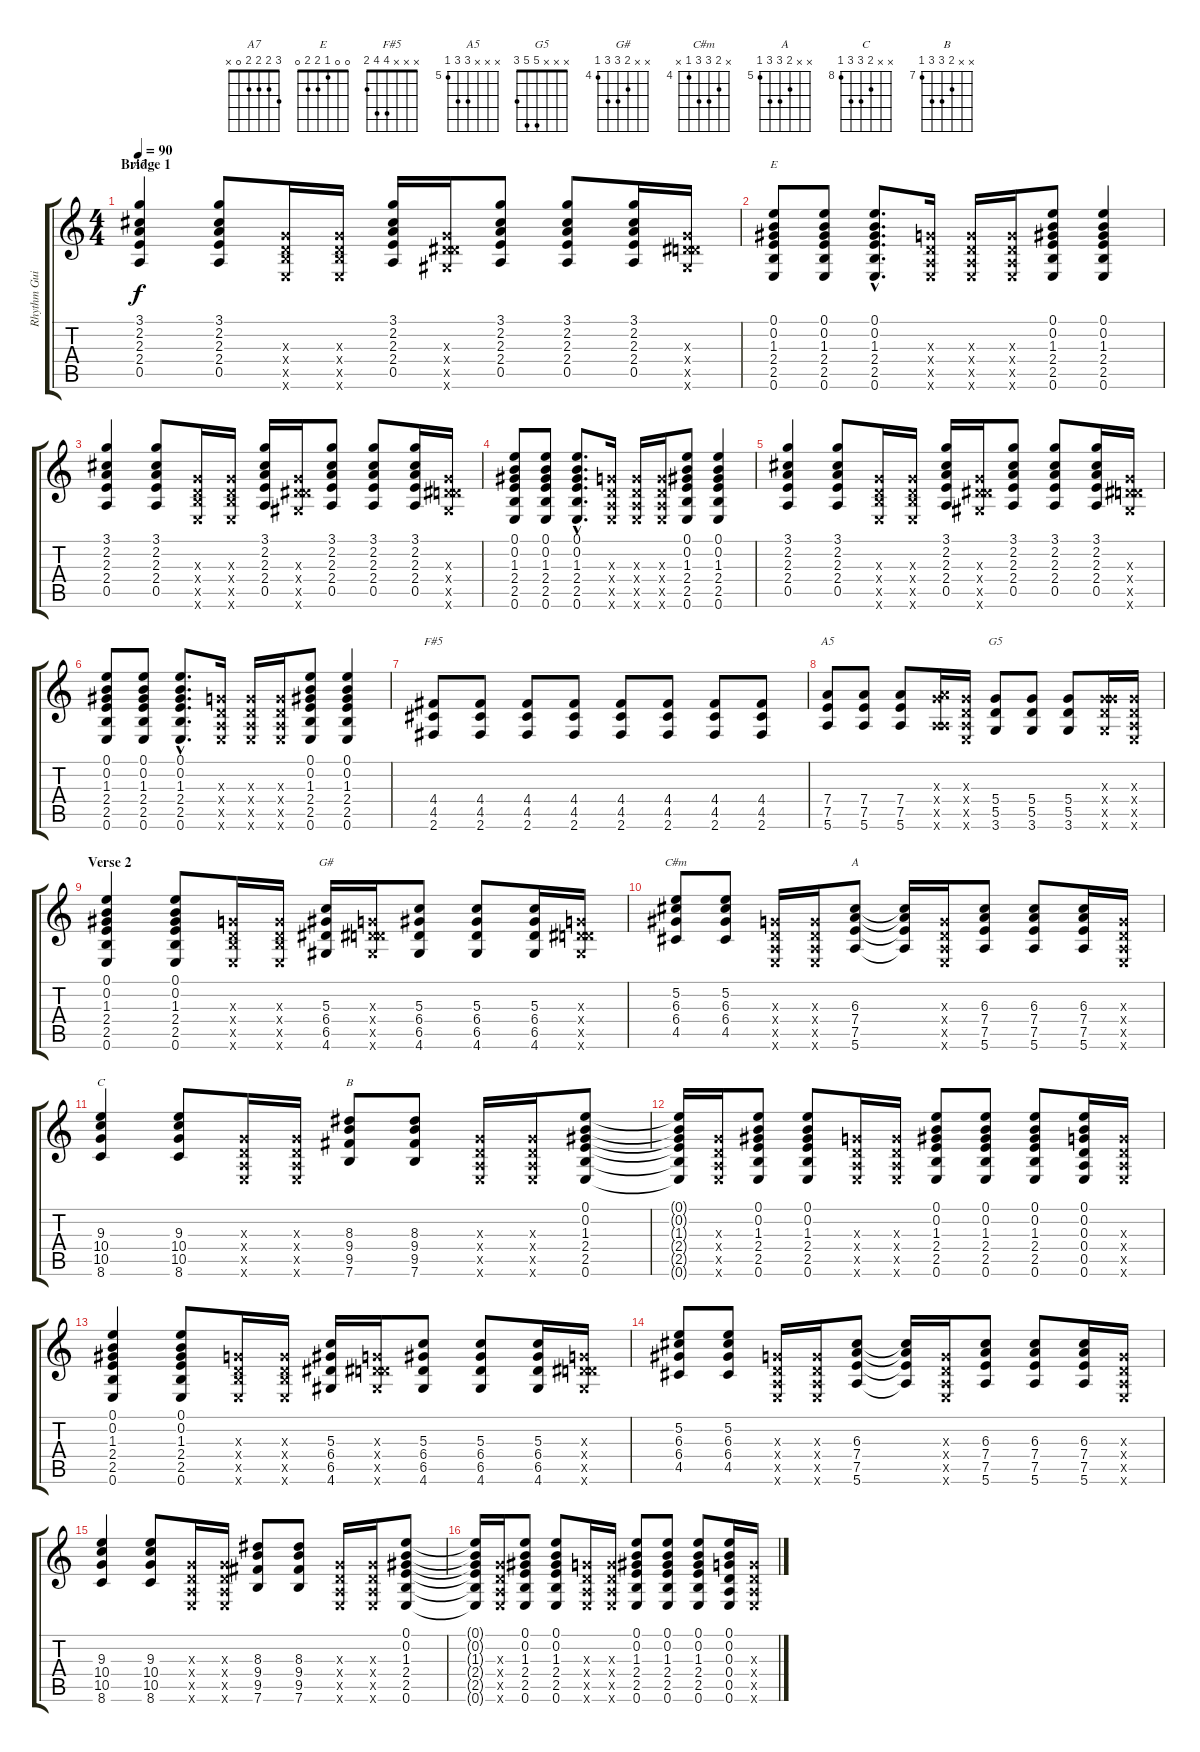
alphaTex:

\track ("Rhythm Guitar" "Rhythm Gui") {instrument acousticguitarsteel}
\staff {score tabs}
\tuning (E4 B3 G3 D3 A2 E2) {hide}
\chord ("A7" 3 2 2 2 0 x)
\chord ("E" 0 0 1 2 2 0)
\chord ("F#5" x x x 4 4 2)
\chord ("A5" x x x 7 7 5) {firstfret 5}
\chord ("G5" x x x 5 5 3)
\chord ("G#" x x 5 6 6 4) {firstfret 4}
\chord ("C#m" x 5 6 6 4 x) {firstfret 4}
\chord ("A" x x 6 7 7 5) {firstfret 5}
\chord ("C" x x 9 10 10 8) {firstfret 8}
\chord ("B" x x 8 9 9 7) {firstfret 7}
\ts (4 4)
\section ("" "Bridge 1")
\tempo 90
\clef g2
\ks c
(3.1 2.2 2.3 2.4 0.5).4{ch "A7" dy f} (3.1 2.2 2.3 2.4 0.5).8 (0.3{x} 0.4{x} 2.5{x} 0.6{x}).16 (0.3{x} 0.4{x} 2.5{x} 0.6{x}).16 (3.1 2.2 2.3 2.4 0.5).16 (0.3{x} 0.4{x} 6.5{x} 4.6{x}).16 (3.1 2.2 2.3 2.4 0.5).8 (3.1 2.2 2.3 2.4 0.5).8 (3.1 2.2 2.3 2.4 0.5).16 (0.3{x} 0.4{x} 6.5{x} 4.6{x}).16 |
(0.1 0.2 1.3 2.4 2.5 0.6).8{ch "E"} (0.1 0.2 1.3 2.4 2.5 0.6).8 (0.1{hac} 0.2{hac} 1.3{hac} 2.4{hac} 2.5{hac} 0.6{hac}).8{d} (0.3{x} 0.4{x} 0.5{x} 0.6{x}).16 (0.3{x} 0.4{x} 0.5{x} 0.6{x}).16 (0.3{x} 0.4{x} 0.5{x} 0.6{x}).16 (0.1 0.2 1.3 2.4 2.5 0.6).8 (0.1 0.2 1.3 2.4 2.5 0.6).4 |
(3.1 2.2 2.3 2.4 0.5).4 (3.1 2.2 2.3 2.4 0.5).8 (0.3{x} 0.4{x} 2.5{x} 0.6{x}).16 (0.3{x} 0.4{x} 2.5{x} 0.6{x}).16 (3.1 2.2 2.3 2.4 0.5).16 (0.3{x} 0.4{x} 6.5{x} 4.6{x}).16 (3.1 2.2 2.3 2.4 0.5).8 (3.1 2.2 2.3 2.4 0.5).8 (3.1 2.2 2.3 2.4 0.5).16 (0.3{x} 0.4{x} 6.5{x} 4.6{x}).16 |
(0.1 0.2 1.3 2.4 2.5 0.6).8 (0.1 0.2 1.3 2.4 2.5 0.6).8 (0.1{hac} 0.2{hac} 1.3{hac} 2.4{hac} 2.5{hac} 0.6{hac}).8{d} (0.3{x} 0.4{x} 0.5{x} 0.6{x}).16 (0.3{x} 0.4{x} 0.5{x} 0.6{x}).16 (0.3{x} 0.4{x} 0.5{x} 0.6{x}).16 (0.1 0.2 1.3 2.4 2.5 0.6).8 (0.1 0.2 1.3 2.4 2.5 0.6).4 |
(3.1 2.2 2.3 2.4 0.5).4 (3.1 2.2 2.3 2.4 0.5).8 (0.3{x} 0.4{x} 2.5{x} 0.6{x}).16 (0.3{x} 0.4{x} 2.5{x} 0.6{x}).16 (3.1 2.2 2.3 2.4 0.5).16 (0.3{x} 0.4{x} 6.5{x} 4.6{x}).16 (3.1 2.2 2.3 2.4 0.5).8 (3.1 2.2 2.3 2.4 0.5).8 (3.1 2.2 2.3 2.4 0.5).16 (0.3{x} 0.4{x} 6.5{x} 4.6{x}).16 |
(0.1 0.2 1.3 2.4 2.5 0.6).8 (0.1 0.2 1.3 2.4 2.5 0.6).8 (0.1{hac} 0.2{hac} 1.3{hac} 2.4{hac} 2.5{hac} 0.6{hac}).8{d} (0.3{x} 0.4{x} 0.5{x} 0.6{x}).16 (0.3{x} 0.4{x} 0.5{x} 0.6{x}).16 (0.3{x} 0.4{x} 0.5{x} 0.6{x}).16 (0.1 0.2 1.3 2.4 2.5 0.6).8 (0.1 0.2 1.3 2.4 2.5 0.6).4 |
(4.4 4.5 2.6).8{ch "F#5"} (4.4 4.5 2.6).8 (4.4 4.5 2.6).8 (4.4 4.5 2.6).8 (4.4 4.5 2.6).8 (4.4 4.5 2.6).8 (4.4 4.5 2.6).8 (4.4 4.5 2.6).8 |
(7.4 7.5 5.6).8{ch "A5"} (7.4 7.5 5.6).8 (7.4 7.5 5.6).8 (0.3{x} 7.4{x} 0.5{x} 5.6{x}).16 (0.3{x} 0.4{x} 0.5{x} 0.6{x}).16 (5.4 5.5 3.6).8{ch "G5"} (5.4 5.5 3.6).8 (5.4 5.5 3.6).8 (0.3{x} 5.4{x} 5.5{x} 3.6{x}).16 (0.3{x} 0.4{x} 0.5{x} 0.6{x}).16 |
\section ("" "Verse 2")
(0.1 0.2 1.3 2.4 2.5 0.6).4 (0.1 0.2 1.3 2.4 2.5 0.6).8 (0.3{x} 0.4{x} 2.5{x} 0.6{x}).16 (0.3{x} 0.4{x} 2.5{x} 0.6{x}).16 (5.3 6.4 6.5 4.6).16{ch "G#"} (0.3{x} 0.4{x} 6.5{x} 4.6{x}).16 (5.3 6.4 6.5 4.6).8 (5.3 6.4 6.5 4.6).8 (5.3 6.4 6.5 4.6).16 (0.3{x} 0.4{x} 6.5{x} 4.6{x}).16 |
(5.2 6.3 6.4 4.5).8{ch "C#m"} (5.2 6.3 6.4 4.5).8 (0.3{x} 0.4{x} 0.5{x} 0.6{x}).16 (0.3{x} 0.4{x} 0.5{x} 0.6{x}).16 (6.3 7.4 7.5 5.6).8{ch "A"} (6.3{t} 7.4{t} 7.5{t} 5.6{t}).16 (0.3{x} 0.4{x} 0.5{x} 0.6{x}).16 (6.3 7.4 7.5 5.6).8 (6.3 7.4 7.5 5.6).8 (6.3 7.4 7.5 5.6).16 (0.3{x} 0.4{x} 0.5{x} 0.6{x}).16 |
(9.3 10.4 10.5 8.6).4{ch "C"} (9.3 10.4 10.5 8.6).8 (0.3{x} 0.4{x} 0.5{x} 0.6{x}).16 (0.3{x} 0.4{x} 0.5{x} 0.6{x}).16 (8.3 9.4 9.5 7.6).8{ch "B"} (8.3 9.4 9.5 7.6).8 (0.3{x} 0.4{x} 0.5{x} 0.6{x}).16 (0.3{x} 0.4{x} 0.5{x} 0.6{x}).16 (0.1 0.2 1.3 2.4 2.5 0.6).8 |
(0.1{t} 0.2{t} 1.3{t} 2.4{t} 2.5{t} 0.6{t}).16 (0.3{x} 0.4{x} 0.5{x} 0.6{x}).16 (0.1 0.2 1.3 2.4 2.5 0.6).8 (0.1 0.2 1.3 2.4 2.5 0.6).8 (0.3{x} 0.4{x} 0.5{x} 0.6{x}).16 (0.3{x} 0.4{x} 0.5{x} 0.6{x}).16 (0.1 0.2 1.3 2.4 2.5 0.6).8 (0.1 0.2 1.3 2.4 2.5 0.6).8 (0.1 0.2 1.3 2.4 2.5 0.6).8 (0.1 0.2 0.3 0.4 0.5 0.6).16 (0.3{x} 0.4{x} 0.5{x} 0.6{x}).16 |
(0.1 0.2 1.3 2.4 2.5 0.6).4 (0.1 0.2 1.3 2.4 2.5 0.6).8 (0.3{x} 0.4{x} 2.5{x} 0.6{x}).16 (0.3{x} 0.4{x} 2.5{x} 0.6{x}).16 (5.3 6.4 6.5 4.6).16 (0.3{x} 0.4{x} 6.5{x} 4.6{x}).16 (5.3 6.4 6.5 4.6).8 (5.3 6.4 6.5 4.6).8 (5.3 6.4 6.5 4.6).16 (0.3{x} 0.4{x} 6.5{x} 4.6{x}).16 |
(5.2 6.3 6.4 4.5).8 (5.2 6.3 6.4 4.5).8 (0.3{x} 0.4{x} 0.5{x} 0.6{x}).16 (0.3{x} 0.4{x} 0.5{x} 0.6{x}).16 (6.3 7.4 7.5 5.6).8 (6.3{t} 7.4{t} 7.5{t} 5.6{t}).16 (0.3{x} 0.4{x} 0.5{x} 0.6{x}).16 (6.3 7.4 7.5 5.6).8 (6.3 7.4 7.5 5.6).8 (6.3 7.4 7.5 5.6).16 (0.3{x} 0.4{x} 0.5{x} 0.6{x}).16 |
(9.3 10.4 10.5 8.6).4 (9.3 10.4 10.5 8.6).8 (0.3{x} 0.4{x} 0.5{x} 0.6{x}).16 (0.3{x} 0.4{x} 0.5{x} 0.6{x}).16 (8.3 9.4 9.5 7.6).8 (8.3 9.4 9.5 7.6).8 (0.3{x} 0.4{x} 0.5{x} 0.6{x}).16 (0.3{x} 0.4{x} 0.5{x} 0.6{x}).16 (0.1 0.2 1.3 2.4 2.5 0.6).8 |
(0.1{t} 0.2{t} 1.3{t} 2.4{t} 2.5{t} 0.6{t}).16 (0.3{x} 0.4{x} 0.5{x} 0.6{x}).16 (0.1 0.2 1.3 2.4 2.5 0.6).8 (0.1 0.2 1.3 2.4 2.5 0.6).8 (0.3{x} 0.4{x} 0.5{x} 0.6{x}).16 (0.3{x} 0.4{x} 0.5{x} 0.6{x}).16 (0.1 0.2 1.3 2.4 2.5 0.6).8 (0.1 0.2 1.3 2.4 2.5 0.6).8 (0.1 0.2 1.3 2.4 2.5 0.6).8 (0.1 0.2 0.3 0.4 0.5 0.6).16 (0.3{x} 0.4{x} 0.5{x} 0.6{x}).16
